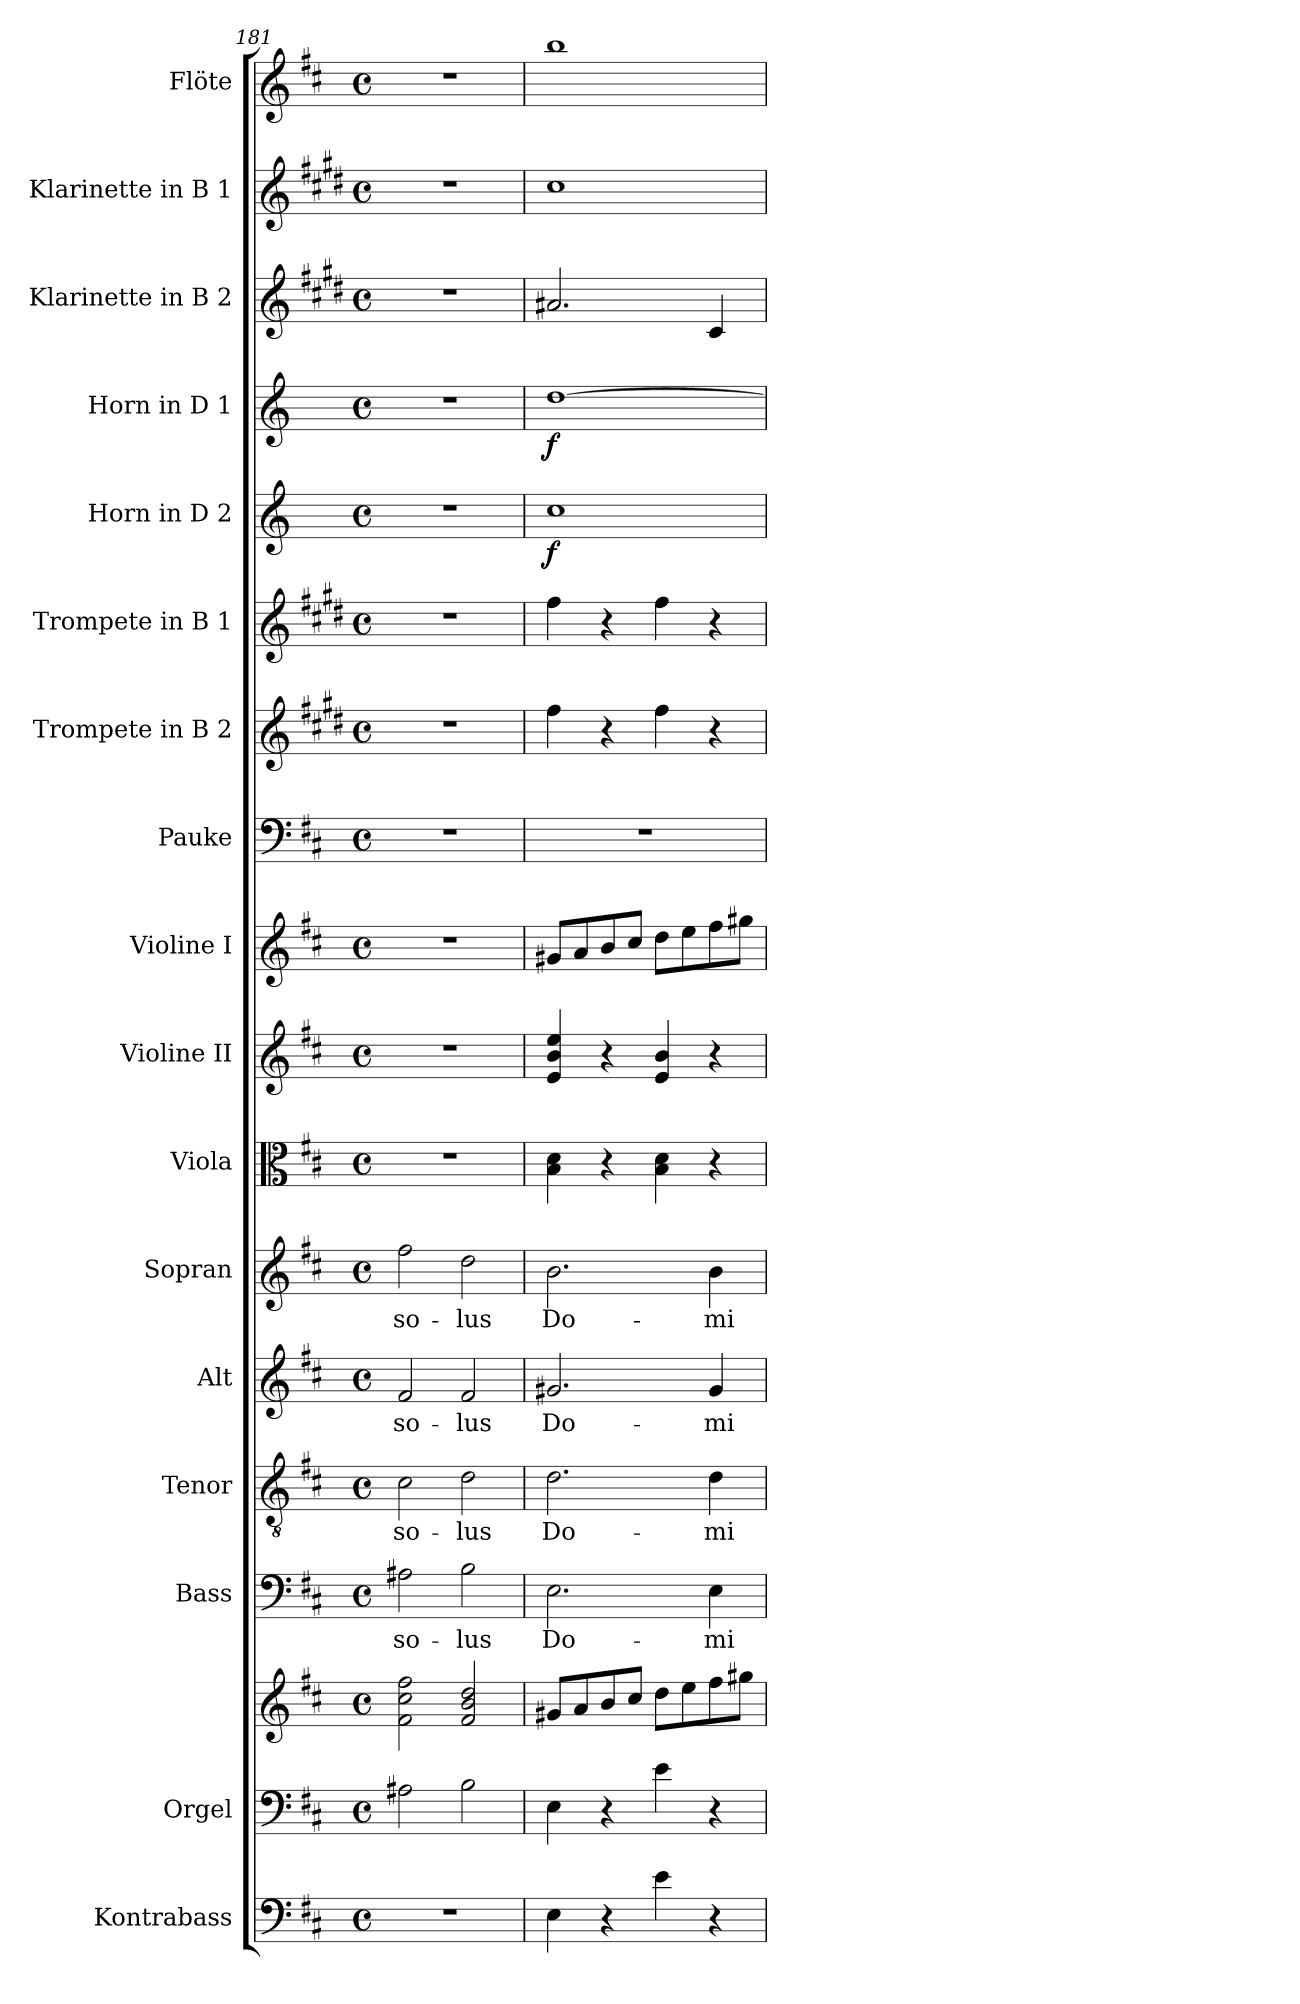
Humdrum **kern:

**kern	**kern	**kern	**kern	**text	**kern	**text	**kern	**text	**kern	**text	**kern	**kern	**kern	**kern	**kern	**kern	**kern	**dynam	**kern	**dynam	**kern	**kern	**kern
*part17	*part16	*part16	*part15	*part15	*part14	*part14	*part13	*part13	*part12	*part12	*part11	*part10	*part9	*part8	*part7	*part6	*part5	*part5	*part4	*part4	*part3	*part2	*part1
*staff18	*staff17	*staff16	*staff15	*staff15	*staff14	*staff14	*staff13	*staff13	*staff12	*staff12	*staff11	*staff10	*staff9	*staff8	*staff7	*staff6	*staff5	*staff5	*staff4	*staff4	*staff3	*staff2	*staff1
*I"Kontrabass	*I"Orgel	*	*I"Bass	*	*I"Tenor	*	*I"Alt	*	*I"Sopran	*	*I"Viola	*I"Violine II	*I"Violine I	*I"Pauke	*I"Trompete in B 2	*I"Trompete in B 1	*I"Horn in D 2	*	*I"Horn in D 1	*	*I"Klarinette in B 2	*I"Klarinette in B 1	*I"Flöte
*I'Kb.	*I'Org.	*	*I'B	*	*I'T	*	*I'A	*	*I'S	*	*I'Vla.	*I'Vl. II	*I'Vl. I	*I'Pk.	*I'Trp. 2	*I'Trp. 1	*I'Hrn. 2	*	*I'Hrn. 1	*	*I'Kl. 2	*I'Kl. 1	*I'Fl.
*clefF4	*clefF4	*clefG2	*clefF4	*	*clefGv2	*	*clefG2	*	*clefG2	*	*clefC3	*clefG2	*clefG2	*clefF4	*clefG2	*clefG2	*clefG2	*	*clefG2	*	*clefG2	*clefG2	*clefG2
*ITrd7c12	*	*	*	*	*	*	*	*	*	*	*	*	*	*	*ITrd1c2	*ITrd1c2	*ITrd-1c-2	*	*ITrd-1c-2	*	*ITrd1c2	*ITrd1c2	*
*k[f#c#]	*k[f#c#]	*k[f#c#]	*k[f#c#]	*	*k[f#c#]	*	*k[f#c#]	*	*k[f#c#]	*	*k[f#c#]	*k[f#c#]	*k[f#c#]	*k[f#c#]	*k[f#c#]	*k[f#c#]	*k[f#c#]	*	*k[f#c#]	*	*k[f#c#]	*k[f#c#]	*k[f#c#]
*D:	*D:	*D:	*D:	*	*D:	*	*D:	*	*D:	*	*D:	*D:	*D:	*D:	*D:	*D:	*D:	*	*D:	*	*D:	*D:	*D:
*M4/4	*M4/4	*M4/4	*M4/4	*	*M4/4	*	*M4/4	*	*M4/4	*	*M4/4	*M4/4	*M4/4	*M4/4	*M4/4	*M4/4	*M4/4	*	*M4/4	*	*M4/4	*M4/4	*M4/4
*met(c)	*met(c)	*met(c)	*met(c)	*	*met(c)	*	*met(c)	*	*met(c)	*	*met(c)	*met(c)	*met(c)	*met(c)	*met(c)	*met(c)	*met(c)	*	*met(c)	*	*met(c)	*met(c)	*met(c)
=181	=181	=181	=181	=181	=181	=181	=181	=181	=181	=181	=181	=181	=181	=181	=181	=181	=181	=181	=181	=181	=181	=181	=181
!	!	!	!	!LO:LY:b	!	!LO:LY:b	!	!LO:LY:b	!	!LO:LY:b	!	!	!	!	!	!	!	!	!	!	!	!	!
1r	2A#X\	2f#\ 2cc#\ 2ff#\	2A#X\	so-	2c#\	so-	2f#/	so-	2ff#\	so-	1r	1r	1r	1r	1r	1r	1r	.	1r	.	1r	1r	1r
!	!	!	!	!LO:LY:b	!	!LO:LY:b	!	!LO:LY:b	!	!LO:LY:b	!	!	!	!	!	!	!	!	!	!	!	!	!
.	2B\	2f#/ 2b/ 2dd/	2B\	-lus	2d\	-lus	2f#/	-lus	2dd\	-lus	.	.	.	.	.	.	.	.	.	.	.	.	.
=182	=182	=182	=182	=182	=182	=182	=182	=182	=182	=182	=182	=182	=182	=182	=182	=182	=182	=182	=182	=182	=182	=182	=182
!	!	!	!	!LO:LY:b	!	!LO:LY:b	!	!LO:LY:b	!	!LO:LY:b	!	!	!	!	!	!	!	!LO:DY:b	!	!LO:DY:b	!	!	!
4EE\	4E\	8g#X/L	2.E\	Do-	2.d\	Do-	2.g#X/	Do-	2.b\	Do-	4B\ 4d\	4e/ 4b/ 4ee/	8g#X/L	1r	4ee\	4ee\	1dd	f	[1ee	f	2.g#X/	1b	1bb
.	.	8a/	.	.	.	.	.	.	.	.	.	.	8a/	.	.	.	.	.	.	.	.	.	.
4r	4r	8b/	.	.	.	.	.	.	.	.	4r	4r	8b/	.	4r	4r	.	.	.	.	.	.	.
.	.	8cc#/J	.	.	.	.	.	.	.	.	.	.	8cc#/J	.	.	.	.	.	.	.	.	.	.
4E\	4e\	8dd\L	.	.	.	.	.	.	.	.	4B\ 4d\	4e/ 4b/	8dd\L	.	4ee\	4ee\	.	.	.	.	.	.	.
.	.	8ee\	.	.	.	.	.	.	.	.	.	.	8ee\	.	.	.	.	.	.	.	.	.	.
!	!	!	!	!LO:LY:b	!	!LO:LY:b	!	!LO:LY:b	!	!LO:LY:b	!	!	!	!	!	!	!	!	!	!	!	!	!
4r	4r	8ff#\	4E\	-mi-	4d\	-mi-	4g#/	-mi-	4b\	-mi-	4r	4r	8ff#\	.	4r	4r	.	.	.	.	4B/	.	.
.	.	8gg#X\J	.	.	.	.	.	.	.	.	.	.	8gg#X\J	.	.	.	.	.	.	.	.	.	.
=	=	=	=	=	=	=	=	=	=	=	=	=	=	=	=	=	=	=	=	=	=	=	=
*-	*-	*-	*-	*-	*-	*-	*-	*-	*-	*-	*-	*-	*-	*-	*-	*-	*-	*-	*-	*-	*-	*-	*-
